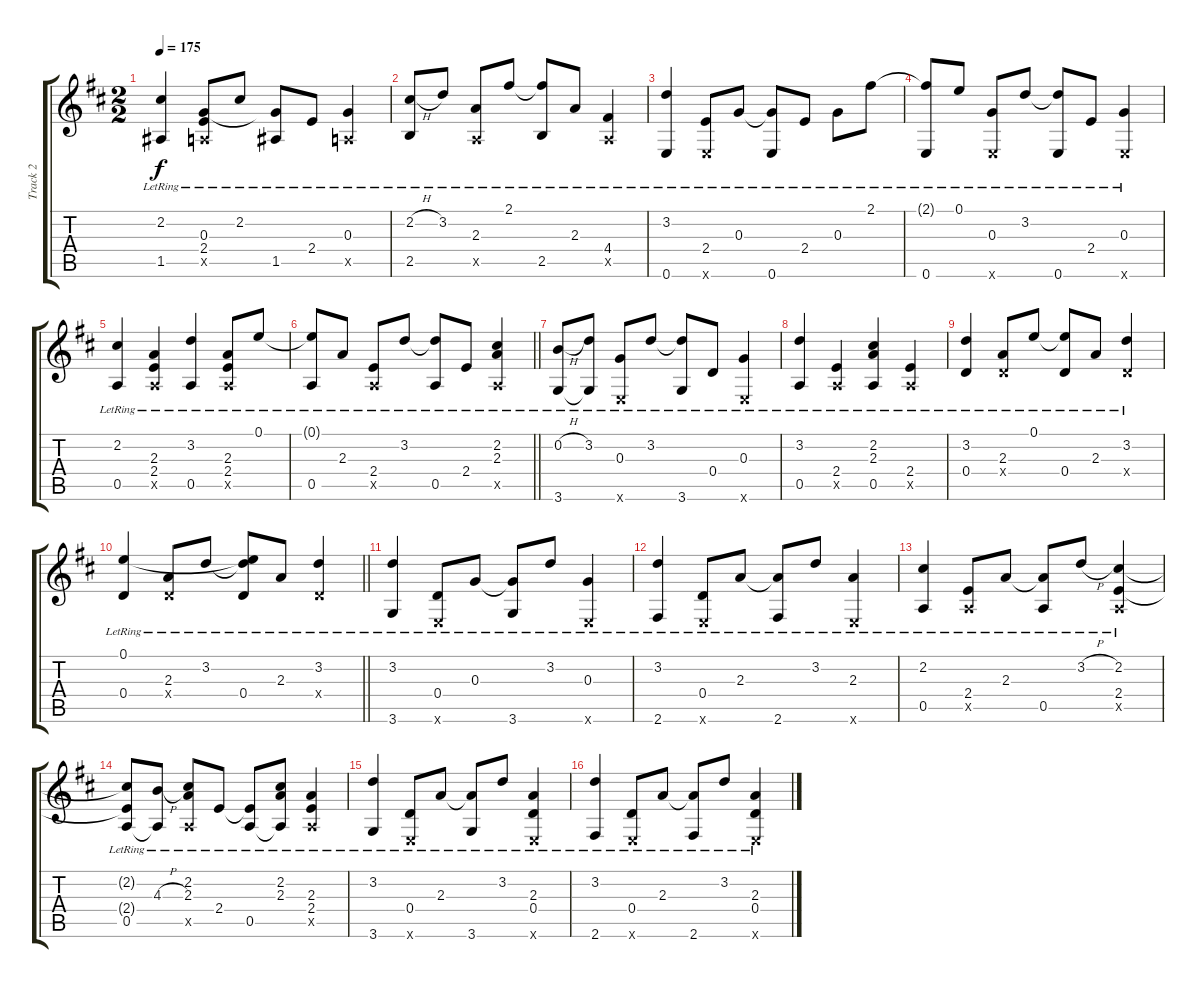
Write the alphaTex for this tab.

\track ("Track 2" "Track 2") {instrument acousticguitarsteel}
\staff {score tabs}
\tuning (E4 B3 G3 D3 A2 E2) {hide}
\ts (2 2)
\tempo 175
\clef g2
\ks d
(2.2{lr} 1.5{lr}).4{dy f} (0.3 2.4{lr} 0.5{x}).8 2.2{lr}.8 (0.3{t} 1.5{lr}).8 2.4{lr}.8 (0.3{lr} 0.5{x}).4 |
(2.2{h lr} 2.5{lr}).8 3.2{lr}.8 (2.3{lr} 0.5{x}).8 2.1{lr}.8 (2.1{t} 2.5{lr}).8 2.3{lr}.8 (4.4{lr} 0.5{x}).4 |
(3.2{lr} 0.6{lr}).4 (2.4{lr} 0.6{x}).8 0.3{lr}.8 (0.3{t} 0.6{lr}).8 2.4{lr}.8 0.3{lr}.8 2.1{lr}.8 |
(2.1{t} 0.6{lr}).8 0.1{lr}.8 (0.3{lr} 0.6{x}).8 3.2{lr}.8 (3.2{t} 0.6{lr}).8 2.4{lr}.8 (0.3{lr} 0.6{x}).4 |
(2.2{lr} 0.5{lr}).4 (2.3{lr} 2.4{lr} 0.5{x}).4 (3.2{lr} 0.5{lr}).4 (2.3{lr} 2.4{lr} 0.5{x}).8 0.1{lr}.8 |
\barLineRight lightlight
(0.1{t} 0.5{lr}).8 2.3{lr}.8 (2.4{lr} 0.5{x}).8 3.2{lr}.8 (3.2{t} 0.5{lr}).8 2.4{lr}.8 (2.2{lr} 2.3{lr} 0.5{x}).4 |
(0.2{h lr} 3.6{lr}).8 (3.2{lr} 3.6{t}).8 (0.3{lr} 0.6{x}).8 3.2{lr}.8 (3.2{t} 3.6{lr}).8 0.4{lr}.8 (0.3{lr} 0.6{x}).4 |
(3.2{lr} 0.5{lr}).4 (2.4{lr} 0.5{x}).4 (2.2{lr} 2.3{lr} 0.5{lr}).4 (2.4{lr} 0.5{x}).4 |
(3.2{lr} 0.4{lr}).4 (2.3{lr} 0.4{x}).8 0.1{lr}.8 (0.1{t} 0.4{lr}).8 2.3{lr}.8 (3.2{lr} 0.4{x}).4 |
\barLineRight lightlight
(0.1{lr} 0.4{lr}).4 (2.3{lr} 0.4{x}).8 3.2{lr}.8 (0.1{t} 3.2{t} 0.4{lr}).8 2.3{lr}.8 (3.2{lr} 0.4{x}).4 |
(3.2{lr} 3.6{lr}).4 (0.4{lr} 0.6{x}).8 0.3{lr}.8 (0.3{t} 3.6{lr}).8 3.2{lr}.8 (0.3{lr} 0.6{x}).4 |
(3.2{lr} 2.6{lr}).4 (0.4{lr} 0.6{x}).8 2.3{lr}.8 (2.3{t} 2.6{lr}).8 3.2{lr}.8 (2.3{lr} 0.6{x}).4 |
(2.2{lr} 0.5{lr}).4 (2.4{lr} 0.5{x}).8 2.3{lr}.8 (2.3{t} 0.5{lr}).8 3.2{h lr}.8 (2.2{lr} 2.4{lr} 0.5{x}).4 |
(2.2{t} 2.4{t} 0.5{lr}).8 (4.3{h lr} 0.5{t}).8 (2.2{lr} 2.3{lr} 0.5{x}).8 2.4{lr}.8 (2.4{t} 0.5{lr}).8 (2.2{lr} 2.3{lr} 0.5{t}).8 (2.3{lr} 2.4{lr} 0.5{x}).4 |
(3.2{lr} 3.6{lr}).4 (0.4{lr} 0.6{x}).8 2.3{lr}.8 (2.3{t} 3.6{lr}).8 3.2{lr}.8 (2.3{lr} 0.4{lr} 0.6{x}).4 |
(3.2{lr} 2.6{lr}).4 (0.4{lr} 0.6{x}).8 2.3{lr}.8 (2.3{t} 2.6{lr}).8 3.2{lr}.8 (2.3{lr} 0.4{lr} 0.6{x}).4
